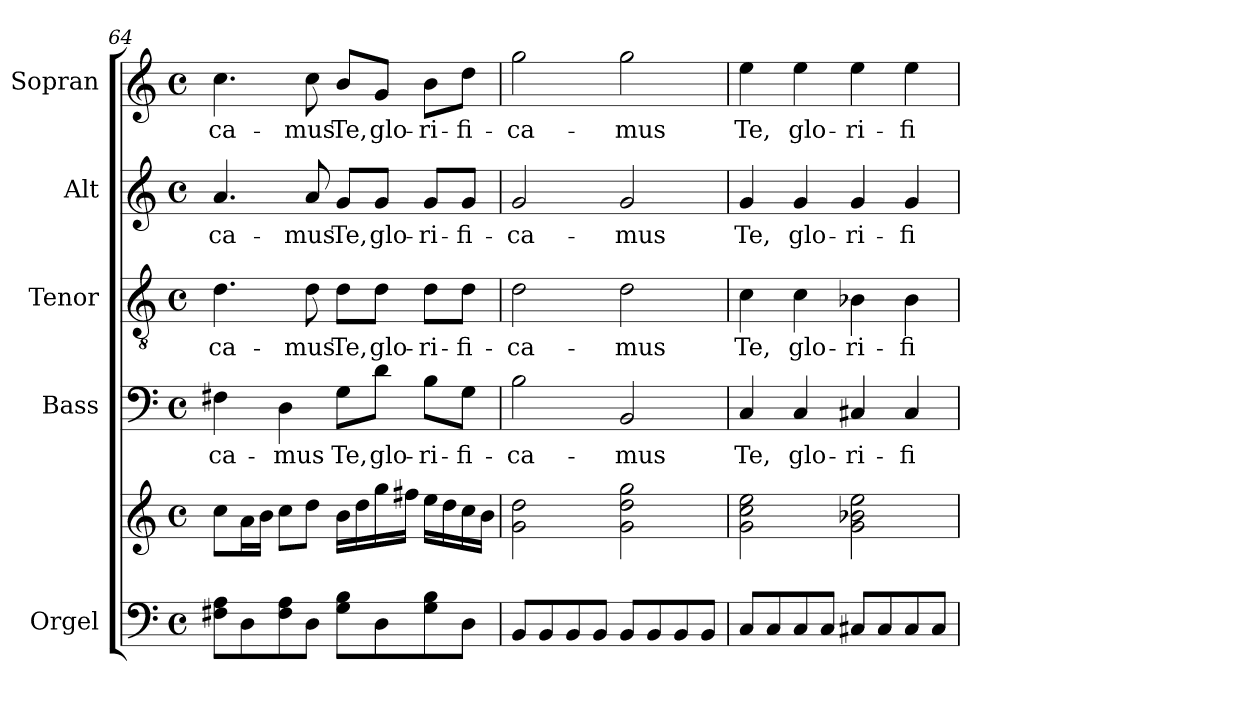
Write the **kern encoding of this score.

**kern	**kern	**kern	**text	**kern	**text	**kern	**text	**kern	**text
*part5	*part5	*part4	*part4	*part3	*part3	*part2	*part2	*part1	*part1
*staff6	*staff5	*staff4	*staff4	*staff3	*staff3	*staff2	*staff2	*staff1	*staff1
*I"Orgel	*	*I"Bass	*	*I"Tenor	*	*I"Alt	*	*I"Sopran	*
*I'Org.	*	*I'B.	*	*I'T.	*	*I'A.	*	*I'S.	*
*clefF4	*clefG2	*clefF4	*	*clefGv2	*	*clefG2	*	*clefG2	*
*k[]	*k[]	*k[]	*	*k[]	*	*k[]	*	*k[]	*
*C:	*C:	*C:	*	*C:	*	*C:	*	*C:	*
*M4/4	*M4/4	*M4/4	*	*M4/4	*	*M4/4	*	*M4/4	*
*met(c)	*met(c)	*met(c)	*	*met(c)	*	*met(c)	*	*met(c)	*
=64	=64	=64	=64	=64	=64	=64	=64	=64	=64
!	!	!	!LO:LY:b	!	!LO:LY:b	!	!LO:LY:b	!	!LO:LY:b
8F#X\ 8A\L	8cc\L	4F#X\	-ca-	4.d\	-ca-	4.a/	-ca-	4.cc\	-ca-
8D\	16a\L	.	.	.	.	.	.	.	.
.	16b\JJ	.	.	.	.	.	.	.	.
!	!	!	!LO:LY:b	!	!	!	!	!	!
8F#\ 8A\	8cc\L	4D\	-mus	.	.	.	.	.	.
!	!	!	!	!	!LO:LY:b	!	!LO:LY:b	!	!LO:LY:b
8D\J	8dd\J	.	.	8d\	-mus	8a/	-mus	8cc\	-mus
!	!	!	!LO:LY:b	!	!LO:LY:b	!	!LO:LY:b	!	!LO:LY:b
8G\ 8B\L	16b\LL	8G\L	Te,	8d\L	Te,	8g/L	Te,	8b/L	Te,
.	16dd\	.	.	.	.	.	.	.	.
!	!	!	!LO:LY:b	!	!LO:LY:b	!	!LO:LY:b	!	!LO:LY:b
8D\	16gg\	8d\J	glo-	8d\J	glo-	8g/J	glo-	8g/J	glo-
.	16ff#X\JJ	.	.	.	.	.	.	.	.
!	!	!	!LO:LY:b	!	!LO:LY:b	!	!LO:LY:b	!	!LO:LY:b
8G\ 8B\	16ee\LL	8B\L	-ri-	8d\L	-ri-	8g/L	-ri-	8b\L	-ri-
.	16dd\	.	.	.	.	.	.	.	.
!	!	!	!LO:LY:b	!	!LO:LY:b	!	!LO:LY:b	!	!LO:LY:b
8D\J	16cc\	8G\J	-fi-	8d\J	-fi-	8g/J	-fi-	8dd\J	-fi-
.	16b\JJ	.	.	.	.	.	.	.	.
!!LO:PB:g=z
=65	=65	=65	=65	=65	=65	=65	=65	=65	=65
!	!	!	!LO:LY:b	!	!LO:LY:b	!	!LO:LY:b	!	!LO:LY:b
8BB/L	2g\ 2dd\	2B\	-ca-	2d\	-ca-	2g/	-ca-	2gg\	-ca-
8BB/	.	.	.	.	.	.	.	.	.
8BB/	.	.	.	.	.	.	.	.	.
8BB/J	.	.	.	.	.	.	.	.	.
!	!	!	!LO:LY:b	!	!LO:LY:b	!	!LO:LY:b	!	!LO:LY:b
8BB/L	2g\ 2dd\ 2gg\	2BB/	-mus	2d\	-mus	2g/	-mus	2gg\	-mus
8BB/	.	.	.	.	.	.	.	.	.
8BB/	.	.	.	.	.	.	.	.	.
8BB/J	.	.	.	.	.	.	.	.	.
=66	=66	=66	=66	=66	=66	=66	=66	=66	=66
!	!	!	!LO:LY:b	!	!LO:LY:b	!	!LO:LY:b	!	!LO:LY:b
8C/L	2g\ 2cc\ 2ee\	4C/	Te,	4c\	Te,	4g/	Te,	4ee\	Te,
8C/	.	.	.	.	.	.	.	.	.
!	!	!	!LO:LY:b	!	!LO:LY:b	!	!LO:LY:b	!	!LO:LY:b
8C/	.	4C/	glo-	4c\	glo-	4g/	glo-	4ee\	glo-
8C/J	.	.	.	.	.	.	.	.	.
!	!	!	!LO:LY:b	!	!LO:LY:b	!	!LO:LY:b	!	!LO:LY:b
8C#X/L	2g\ 2b-X\ 2ee\	4C#X/	-ri-	4B-X\	-ri-	4g/	-ri-	4ee\	-ri-
8C#/	.	.	.	.	.	.	.	.	.
!	!	!	!LO:LY:b	!	!LO:LY:b	!	!LO:LY:b	!	!LO:LY:b
8C#/	.	4C#/	-fi-	4B-\	-fi-	4g/	-fi-	4ee\	-fi-
8C#/J	.	.	.	.	.	.	.	.	.
=	=	=	=	=	=	=	=	=	=
*-	*-	*-	*-	*-	*-	*-	*-	*-	*-
